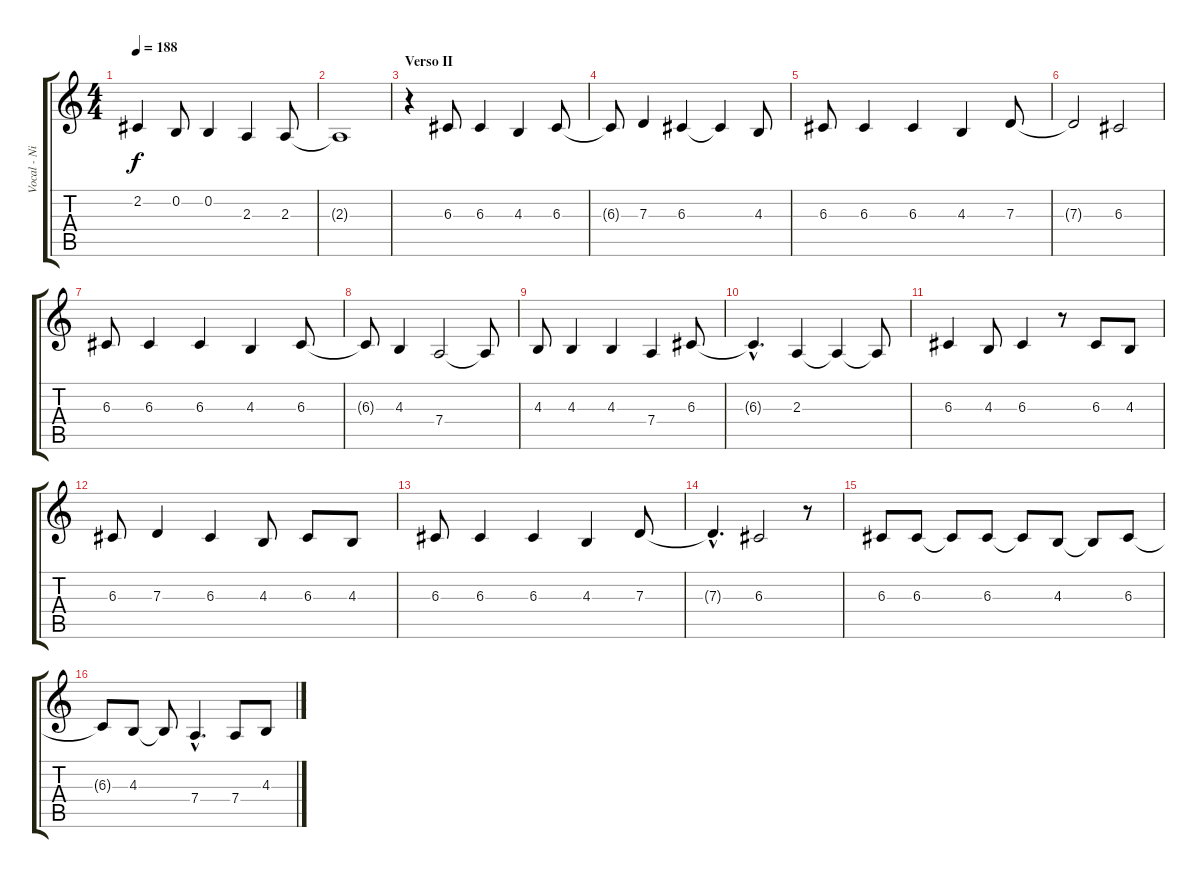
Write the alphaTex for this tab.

\track ("Vocal - Nikola" "Vocal - Ni") {instrument flute}
\staff {score tabs}
\tuning (E4 B3 G3 D3 A2 E2) {hide}
\ts (4 4)
\tempo 188
\clef g2
\ks c
2.2.4{dy f} 0.2.8 0.2.4 2.3.4 2.3.8 |
2.3{t}.1 |
\section ("" "Verso II")
r.4 6.3.8 6.3.4 4.3.4 6.3.8 |
6.3{t}.8 7.3.4 6.3.4 6.3{t}.4 4.3.8 |
6.3.8 6.3.4 6.3.4 4.3.4 7.3.8 |
7.3{t}.2 6.3.2 |
6.3.8 6.3.4 6.3.4 4.3.4 6.3.8 |
6.3{t}.8 4.3.4 7.4.2 7.4{t}.8 |
4.3.8 4.3.4 4.3.4 7.4.4 6.3.8 |
6.3{hac t}.4{d} 2.3.4 2.3{t}.4 2.3{t}.8 |
6.3.4 4.3.8 6.3.4 r.8 6.3.8 4.3.8 |
6.3.8 7.3.4 6.3.4 4.3.8 6.3.8 4.3.8 |
6.3.8 6.3.4 6.3.4 4.3.4 7.3.8 |
7.3{hac t}.4{d} 6.3.2 r.8 |
6.3.8 6.3.8 6.3{t}.8 6.3.8 6.3{t}.8 4.3.8 4.3{t}.8 6.3.8 |
6.3{t}.8 4.3.8 4.3{t}.8 7.4{hac}.4{d} 7.4.8 4.3.8
